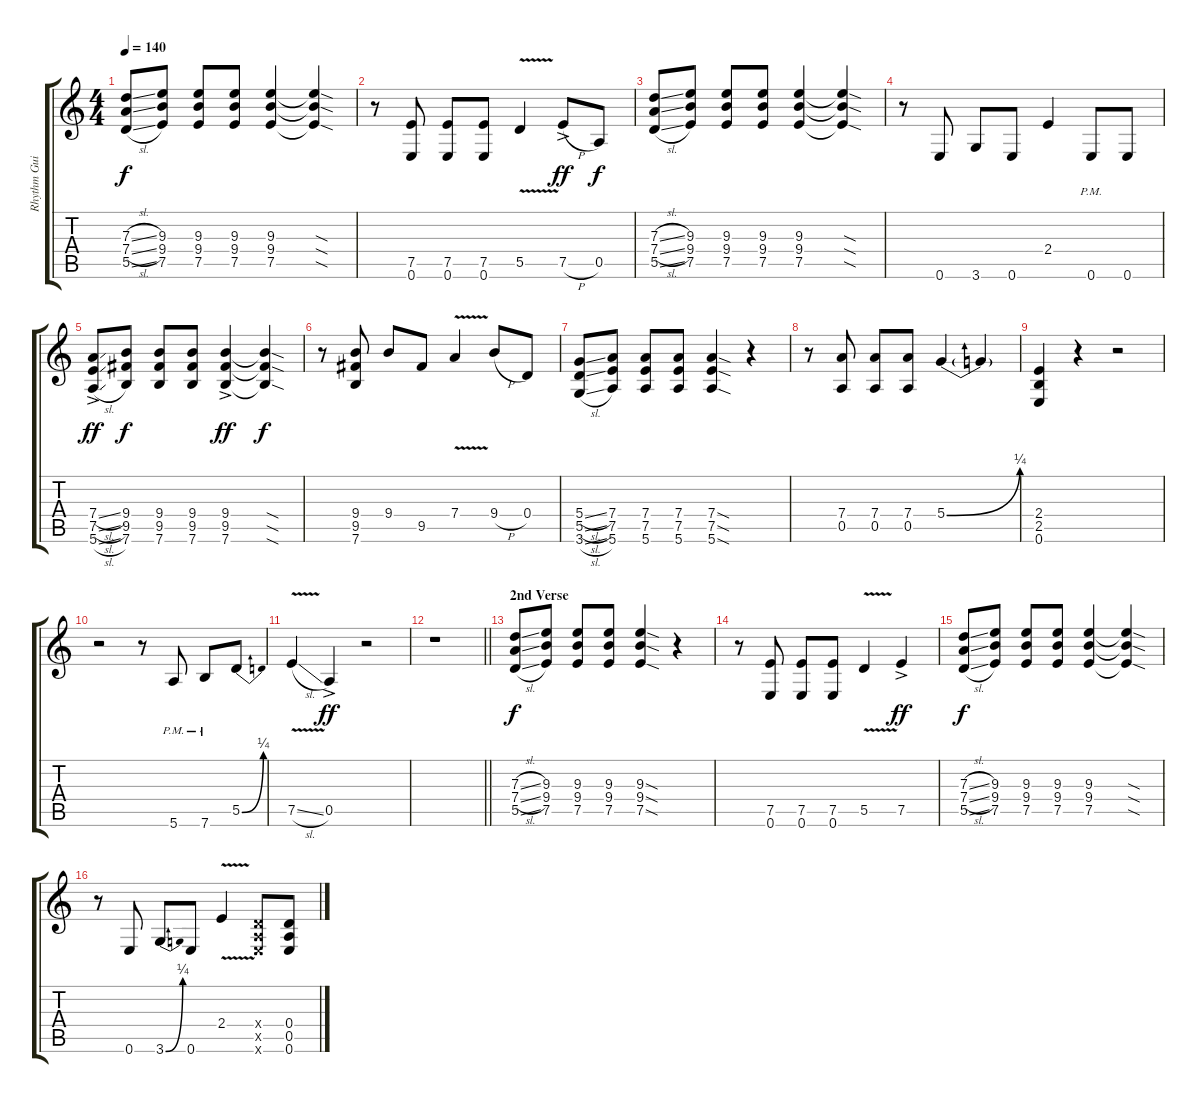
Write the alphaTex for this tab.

\track ("Rhythm Guitar" "Rhythm Gui") {instrument overdrivenguitar}
\staff {score tabs}
\tuning (E4 B3 G3 D3 A2 E2) {hide}
\ts (4 4)
\tempo 140
\clef g2
\ks c
(7.3{sl} 7.4{sl} 5.5{sl}).8{dy f} (9.3 9.4 7.5).8 (9.3 9.4 7.5).8 (9.3 9.4 7.5).8 (9.3 9.4 7.5).4 (9.3{sod t} 9.4{sod t} 7.5{sod t}).4 |
r.8 (7.5 0.6).8 (7.5 0.6).8 (7.5 0.6).8 5.5{v}.4 7.5{h ac}.8{dy ff} 0.5.8{dy f} |
(7.3{sl} 7.4{sl} 5.5{sl}).8 (9.3 9.4 7.5).8 (9.3 9.4 7.5).8 (9.3 9.4 7.5).8 (9.3 9.4 7.5).4 (9.3{sod t} 9.4{sod t} 7.5{sod t}).4 |
r.8 0.6.8 3.6.8 0.6.8 2.4.4 0.6{pm}.8 0.6.8 |
(7.4{sl} 7.5{sl} 5.6{sl ac}).8{dy ff} (9.4 9.5 7.6).8{dy f} (9.4 9.5 7.6).8 (9.4 9.5 7.6).8 (9.4 9.5 7.6{ac}).4{dy ff} (9.4{sod t} 9.5{sod t} 7.6{sod t}).4{dy f} |
r.8 (9.4 9.5 7.6).8 9.4.8 9.5.8 7.4{v}.4 9.4{h}.8 0.4.8 |
(5.4{sl} 5.5{sl} 3.6{sl}).8 (7.4 7.5 5.6).8 (7.4 7.5 5.6).8 (7.4 7.5 5.6).8 (7.4{sod} 7.5{sod} 5.6{sod}).4 r.4 |
r.8 (7.4 0.5).8 (7.4 0.5).8 (7.4 0.5).8 5.4{be (bend 0 0 60 1)}.4 5.4{t}.4 |
(2.4 2.5 0.6).4 r.4 r.2 |
r.2 r.8 5.6{pm}.8 7.6{pm}.8 5.5{be (bend 0 0 60 1)}.8 |
7.5{v sl}.4 0.5{ac}.4{dy ff} r.2 |
\barLineRight lightlight
r.1 |
\section ("" "2nd Verse")
(7.3{sl} 7.4{sl} 5.5{sl}).8{dy f} (9.3 9.4 7.5).8 (9.3 9.4 7.5).8 (9.3 9.4 7.5).8 (9.3{sod} 9.4{sod} 7.5{sod}).4 r.4 |
r.8 (7.5 0.6).8 (7.5 0.6).8 (7.5 0.6).8 5.5{v}.4 7.5{ac}.4{dy ff} |
(7.3{sl} 7.4{sl} 5.5{sl}).8{dy f} (9.3 9.4 7.5).8 (9.3 9.4 7.5).8 (9.3 9.4 7.5).8 (9.3 9.4 7.5).4 (9.3{sod t} 9.4{sod t} 7.5{sod t}).4 |
r.8 0.6.8 3.6{be (bend 0 0 60 1)}.8 0.6.8 2.4{v}.4 (0.4{x} 0.5{x} 0.6{x}).8 (0.4 0.5 0.6).8
